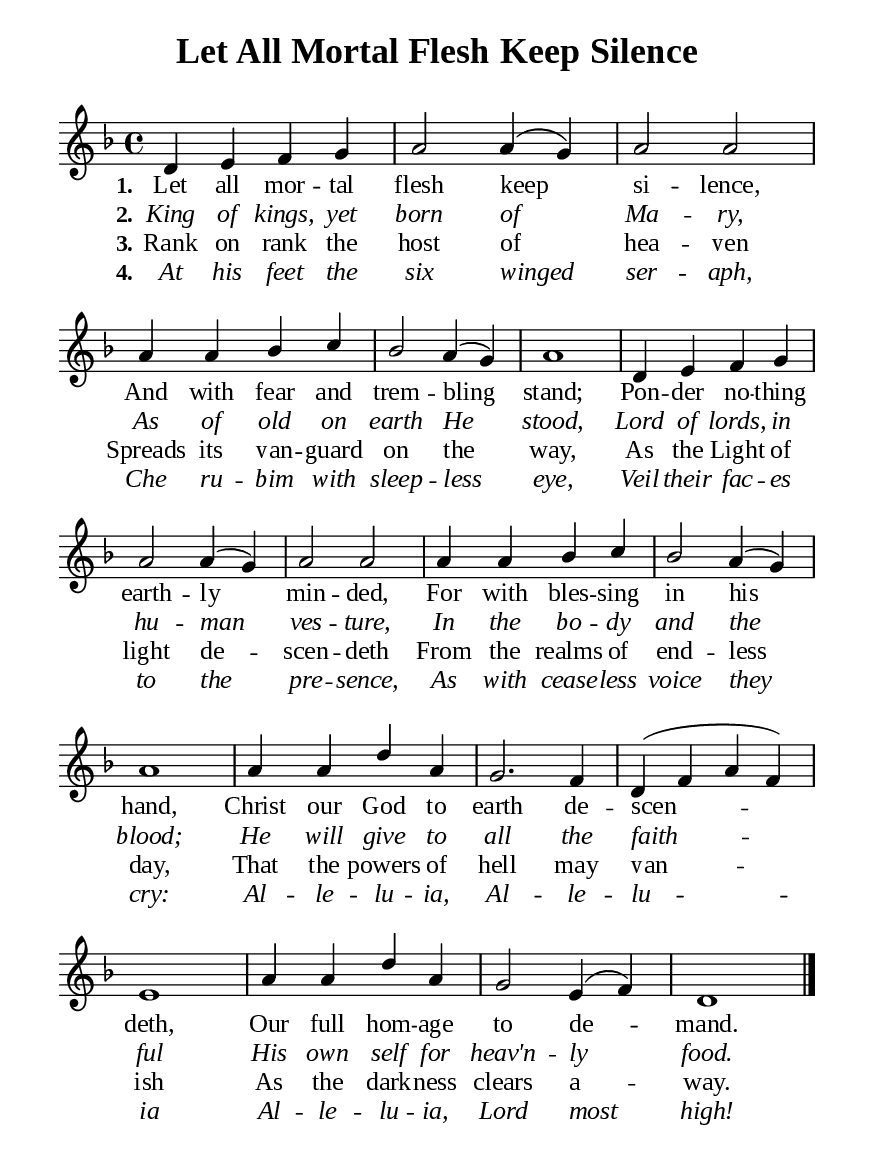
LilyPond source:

\version "2.18.2"

\header {
  title = "Let All Mortal Flesh Keep Silence"
  composer = " "
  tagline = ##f
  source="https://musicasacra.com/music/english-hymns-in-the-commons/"
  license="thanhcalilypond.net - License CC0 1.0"
}

global= {
  \key f \major
  \time 4/4
  \override Score.BarNumber.break-visibility = ##(#f #f #f)
  \override Lyrics.LyricSpace.minimum-distance = #2.0
}

\paper {
  #(set-paper-size "a5")
  top-margin = 10\mm
  bottom-marign = 10\mm
  left-margin = 10\mm
  right-margin = 10\mm
  indent = #0
  #(define fonts
	 (make-pango-font-tree "Liberation Serif"
	 		       "Liberation Serif"
			       "Liberation Serif"
			       (/ 20 20)))
  system-system-spacing = #'((basic-distance . 3) (padding . 3))
}

printItalic = \with {
  \override LyricText.font-shape = #'italic
}

% Verse music
musicVerseSoprano = \relative c' {
  %{	01	%} d4 e f g |
  %{	02	%} a2 a4 (g) |
  %{	03	%} a2 a |
  %{	04	%} a4 a bes c |
  %{	05	%} bes2 a4 (g) |
  %{	06	%} a1 |
  %{	07	%} d,4 e f g |
  %{	08	%} a2 a4 (g) |
  %{	09	%} a2 a |
  %{	10	%} a4 a bes c |
  %{	11	%} bes2 a4 (g) |
  %{	12	%} a1 |
  %{	13	%} a4 a d a |
  %{	14	%} g2. f4 |
  %{	15	%} d (f a f) |
  %{	16	%} e1 |
  %{	17	%} a4 a d a |
  %{	18	%} g2 e4 (f) |
  %{	19	%} d1 \bar "|."
}

% Verse lyrics
verseOne = \lyricmode {
  \set stanza = #"1."
  Let all mor -- tal flesh keep si -- lence,
  And with fear and trem -- bling stand;
  Pon -- der no -- thing earth -- ly min -- ded,
  For with bles -- sing in his hand,
  Christ our God to earth de -- scen -- deth,
  Our full hom -- age to de -- mand.
}

verseTwo = \lyricmode {
  \set stanza = #"2."
  King of kings, yet born of Ma -- ry,
  As of old on earth He stood,
  Lord of lords, in hu -- man ves -- ture, 
  In the bo -- dy and the blood;
  He will give to all the faith -- ful
  His own self for heav'n -- ly food.
}

verseThree = \lyricmode {
  \set stanza = #"3."
  Rank on rank the host of hea -- ven
  Spreads its van -- guard on the way,
  As the Light of light de -- scen -- deth
  From the realms of end -- less day,
  That the powers of hell may van -- ish
  As the dark -- ness clears a -- way.
}

verseFour = \lyricmode {
  \set stanza = #"4."
  At his feet the six winged ser -- aph,
  Che ru -- bim with sleep -- less eye,
  Veil their fac -- es to the pre -- sence,
  As with cease -- less voice they cry:
  Al -- le -- lu -- ia, Al -- le -- lu -- ia
  Al -- le -- lu -- ia, Lord most high!
}

% Layout
\score {
    \new ChoirStaff <<
      \new Staff <<
        \clef "treble"
        \new Voice = "sopranos" { \global \stemUp \slurUp \musicVerseSoprano }
      >>
      \new Lyrics \lyricsto sopranos \verseOne
      \new Lyrics \printItalic \lyricsto sopranos \verseTwo
      \new Lyrics \lyricsto sopranos \verseThree
      \new Lyrics \printItalic \lyricsto sopranos \verseFour
    >>
}
